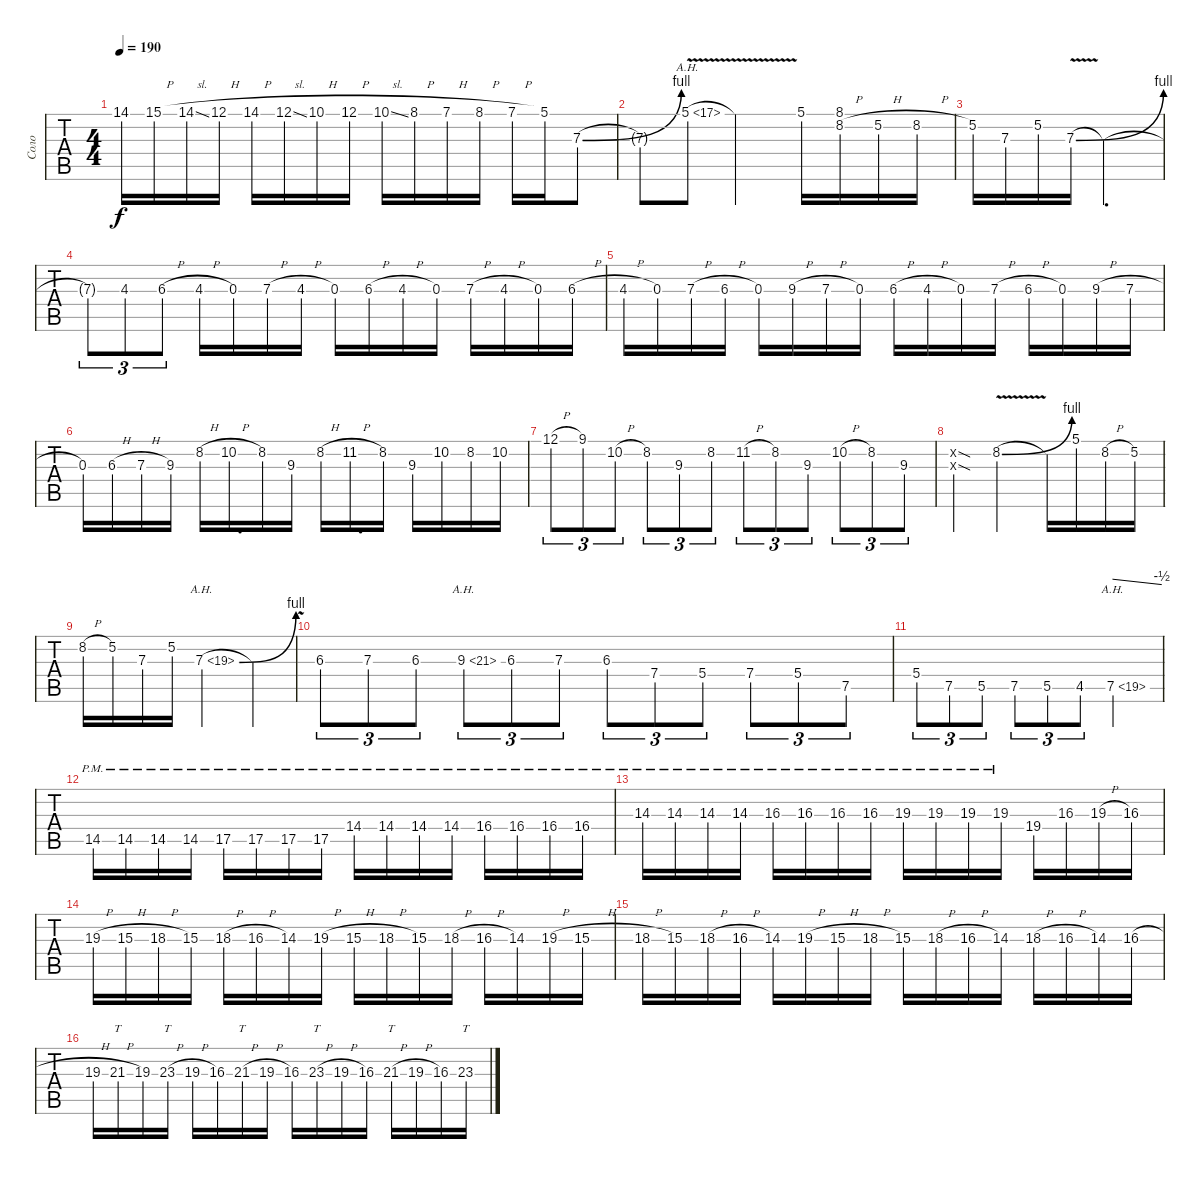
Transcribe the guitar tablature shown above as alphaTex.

\track ("Соло" "Соло") {instrument distortionguitar}
\staff {tabs}
\tuning (E4 B3 G3 D3 A2 E2) {hide}
\ts (4 4)
\tempo 190
\clef g2
\ks c
14.1.16{dy f} 15.1{h}.16 14.1{sl}.16 12.1{h}.16 14.1{h}.16 12.1{sl}.16 10.1{h}.16 12.1{h}.16 10.1{sl}.16 8.1{h}.16 7.1{h}.16 8.1{h}.16 7.1{h}.16 5.1.16 7.3{be (bend 0 0 60 4)}.8 |
7.3{t}.8 5.1{ah 12 v}.8 5.1{t}.2 5.1.16 (8.1 8.2{h}).16 5.2{h}.16 8.2{h}.16 |
5.2.16 7.3.16 5.2.16 7.3{be (bend 0 0 60 4) v}.16 7.3{t}.2{d} |
7.3{t}.8{tu (3 2)} 4.3.8{tu (3 2)} 6.3{h}.8{tu (3 2)} 4.3{h}.16 0.3.16 7.3{h}.16 4.3{h}.16 0.3.16 6.3{h}.16 4.3{h}.16 0.3.16 7.3{h}.16 4.3{h}.16 0.3.16 6.3{h}.16 |
4.3{h}.16 0.3.16 7.3{h}.16 6.3{h}.16 0.3.16 9.3{h}.16 7.3{h}.16 0.3.16 6.3{h}.16 4.3{h}.16 0.3.16 7.3{h}.16 6.3{h}.16 0.3.16 9.3{h}.16 7.3{h}.16 |
0.3.16 6.3{h}.16 7.3{h}.16 9.3.16 8.2{h}.16 10.2{h}.16{d} 8.2.16 9.3.16 8.2{h}.16 11.2{h}.16{d} 8.2.16 9.3.16 10.2.16 8.2.16 10.2.16 |
12.1{h}.8{tu (3 2)} 9.1.8{tu (3 2)} 10.2{h}.8{tu (3 2)} 8.2.8{tu (3 2)} 9.3.8{tu (3 2)} 8.2.8{tu (3 2)} 11.2{h}.8{tu (3 2)} 8.2.8{tu (3 2)} 9.3.8{tu (3 2)} 10.2{h}.8{tu (3 2)} 8.2.8{tu (3 2)} 9.3.8{tu (3 2)} |
(0.2{sod x} 0.3{sod x}).4 8.2{be (bend 0 0 60 4) v}.2 8.2{t}.16 5.1.16 8.2{h}.16 5.2.16 |
8.2{h}.16 5.2.16 7.3.16 5.2.16 7.3{be (bend 0 0 60 4) ah 12}.2 7.3{v t}.4 |
6.3.8{tu (3 2)} 7.3.8{tu (3 2)} 6.3.8{tu (3 2)} 9.3{ah 12}.8{tu (3 2)} 6.3.8{tu (3 2)} 7.3.8{tu (3 2)} 6.3.8{tu (3 2)} 7.4.8{tu (3 2)} 5.4.8{tu (3 2)} 7.4.8{tu (3 2)} 5.4.8{tu (3 2)} 7.5.8{tu (3 2)} |
5.4.8{tu (3 2)} 7.5.8{tu (3 2)} 5.5.8{tu (3 2)} 7.5.8{tu (3 2)} 5.5.8{tu (3 2)} 4.5.8{tu (3 2)} 7.5{ah 12}.2{tbe (dive default 0 0 60 -2)} |
14.5{pm}.16 14.5{pm}.16 14.5{pm}.16 14.5{pm}.16 17.5{pm}.16 17.5{pm}.16 17.5{pm}.16 17.5{pm}.16 14.4{pm}.16 14.4{pm}.16 14.4{pm}.16 14.4{pm}.16 16.4{pm}.16 16.4{pm}.16 16.4{pm}.16 16.4{pm}.16 |
14.3{pm}.16 14.3{pm}.16 14.3{pm}.16 14.3{pm}.16 16.3{pm}.16 16.3{pm}.16 16.3{pm}.16 16.3{pm}.16 19.3{pm}.16 19.3{pm}.16 19.3{pm}.16 19.3{pm}.16 19.4.16 16.3.16 19.3{h}.16 16.3.16 |
19.3{h}.16 15.3{h}.16 18.3{h}.16 15.3.16 18.3{h}.16 16.3{h}.16 14.3.16 19.3{h}.16 15.3{h}.16 18.3{h}.16 15.3.16 18.3{h}.16 16.3{h}.16 14.3.16 19.3{h}.16 15.3{h}.16 |
18.3{h}.16 15.3.16 18.3{h}.16 16.3{h}.16 14.3.16 19.3{h}.16 15.3{h}.16 18.3{h}.16 15.3.16 18.3{h}.16 16.3{h}.16 14.3.16 18.3{h}.16 16.3{h}.16 14.3.16 16.3{h}.16 |
19.3{h}.16 21.3{h}.16{tt} 19.3.16 23.3{h}.16{tt} 19.3{h}.16 16.3.16 21.3{h}.16{tt} 19.3{h}.16 16.3.16 23.3{h}.16{tt} 19.3{h}.16 16.3.16 21.3{h}.16{tt} 19.3{h}.16 16.3.16 23.3{h}.16{tt}
